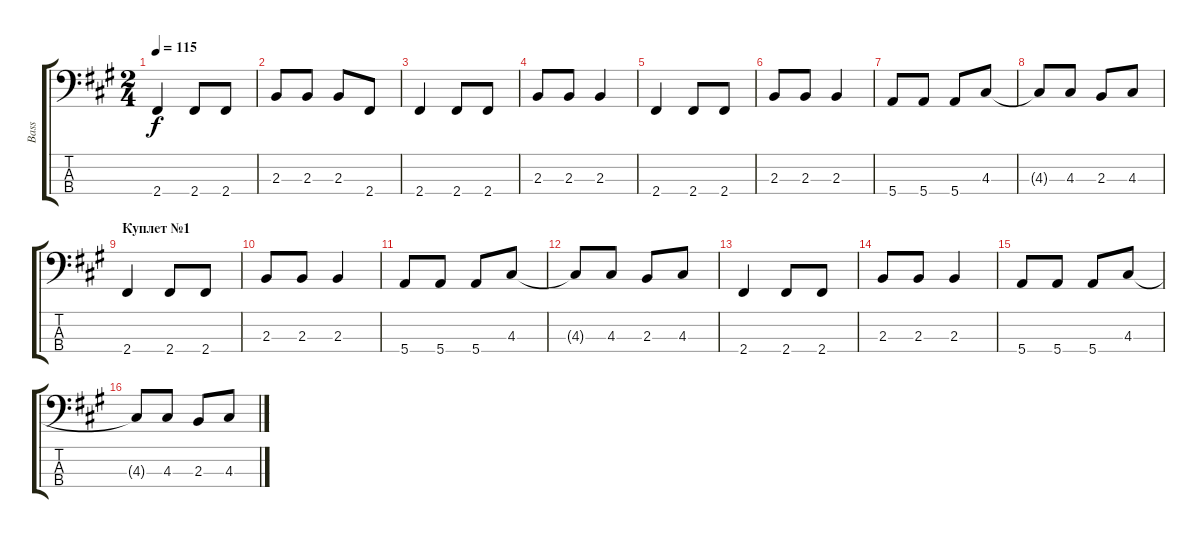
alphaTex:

\track ("Bass" "Bass") {instrument electricbassfinger}
\staff {score tabs}
\tuning (G2 D2 A1 E1) {hide}
\ts (2 4)
\tempo 115
\clef f4
\ks f#minor
2.4.4{dy f} 2.4.8 2.4.8 |
2.3.8 2.3.8 2.3.8 2.4.8 |
2.4.4 2.4.8 2.4.8 |
2.3.8 2.3.8 2.3.4 |
2.4.4 2.4.8 2.4.8 |
2.3.8 2.3.8 2.3.4 |
5.4.8 5.4.8 5.4.8 4.3.8 |
4.3{t}.8 4.3.8 2.3.8 4.3.8 |
\section ("" "Куплет №1")
2.4.4 2.4.8 2.4.8 |
2.3.8 2.3.8 2.3.4 |
5.4.8 5.4.8 5.4.8 4.3.8 |
4.3{t}.8 4.3.8 2.3.8 4.3.8 |
2.4.4 2.4.8 2.4.8 |
2.3.8 2.3.8 2.3.4 |
5.4.8 5.4.8 5.4.8 4.3.8 |
4.3{t}.8 4.3.8 2.3.8 4.3.8
